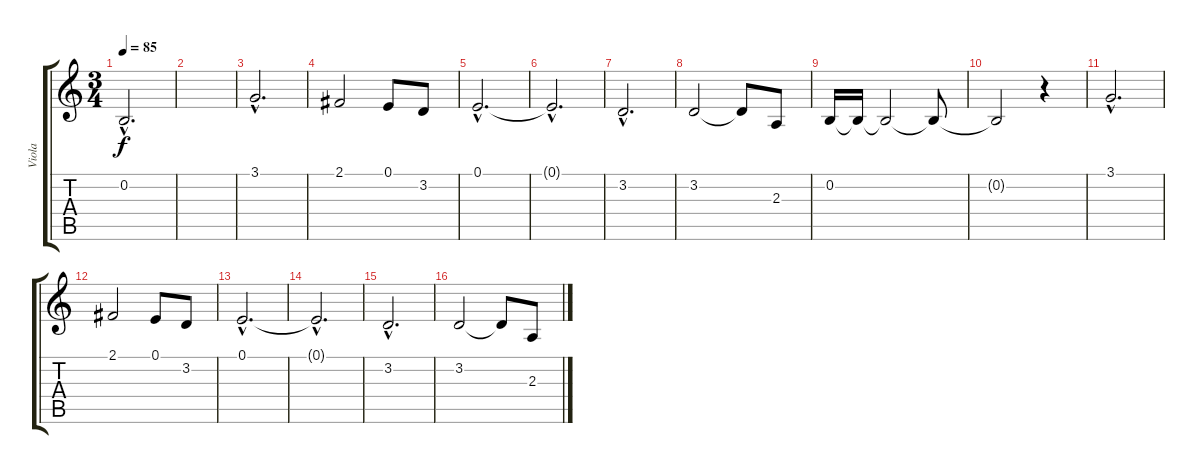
\track ("Viola" "Viola") {instrument cello}
\staff {score tabs}
\tuning (E4 B3 G3 D3 A2 E2) {hide}
\ts (3 4)
\tempo 85
\clef g2
\ks c
0.2{hac}.2{d dy f} |
|
3.1{hac}.2{d} |
2.1.2 0.1.8 3.2.8 |
0.1{hac}.2{d} |
0.1{hac t}.2{d} |
3.2{hac}.2{d} |
3.2.2 3.2{t}.8 2.3.8 |
0.2.16 0.2{t}.16 0.2{t}.2 0.2{t}.8 |
0.2{t}.2 r.4 |
3.1{hac}.2{d} |
2.1.2 0.1.8 3.2.8 |
0.1{hac}.2{d} |
0.1{hac t}.2{d} |
3.2{hac}.2{d} |
3.2.2 3.2{t}.8 2.3.8
